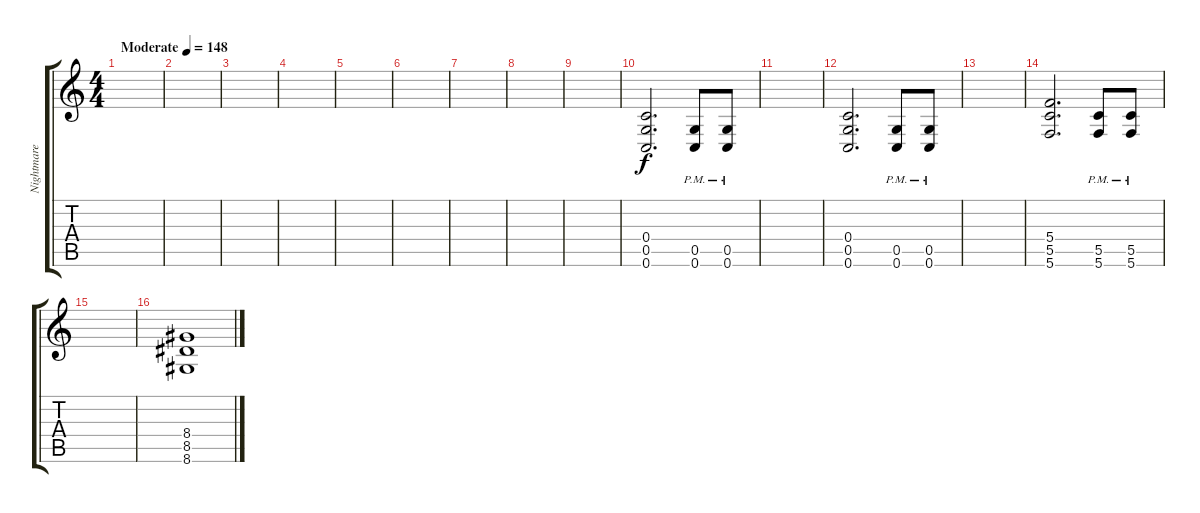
\track ("Nightmare Industries" "Nightmare ") {instrument distortionguitar}
\staff {score tabs}
\tuning (D4 A3 F3 C3 G2 C2) {hide}
\ts (4 4)
\tempo (148 "Moderate")
\clef g2
\ks c
|
|
|
|
|
|
|
|
|
(0.4 0.5 0.6).2{d} (0.5{pm} 0.6{pm}).8 (0.5{pm} 0.6{pm}).8 |
|
(0.4 0.5 0.6).2{d} (0.5{pm} 0.6{pm}).8 (0.5{pm} 0.6{pm}).8 |
|
(5.4 5.5 5.6).2{d} (5.5{pm} 5.6{pm}).8 (5.5{pm} 5.6{pm}).8 |
|
(8.4 8.5 8.6).1
